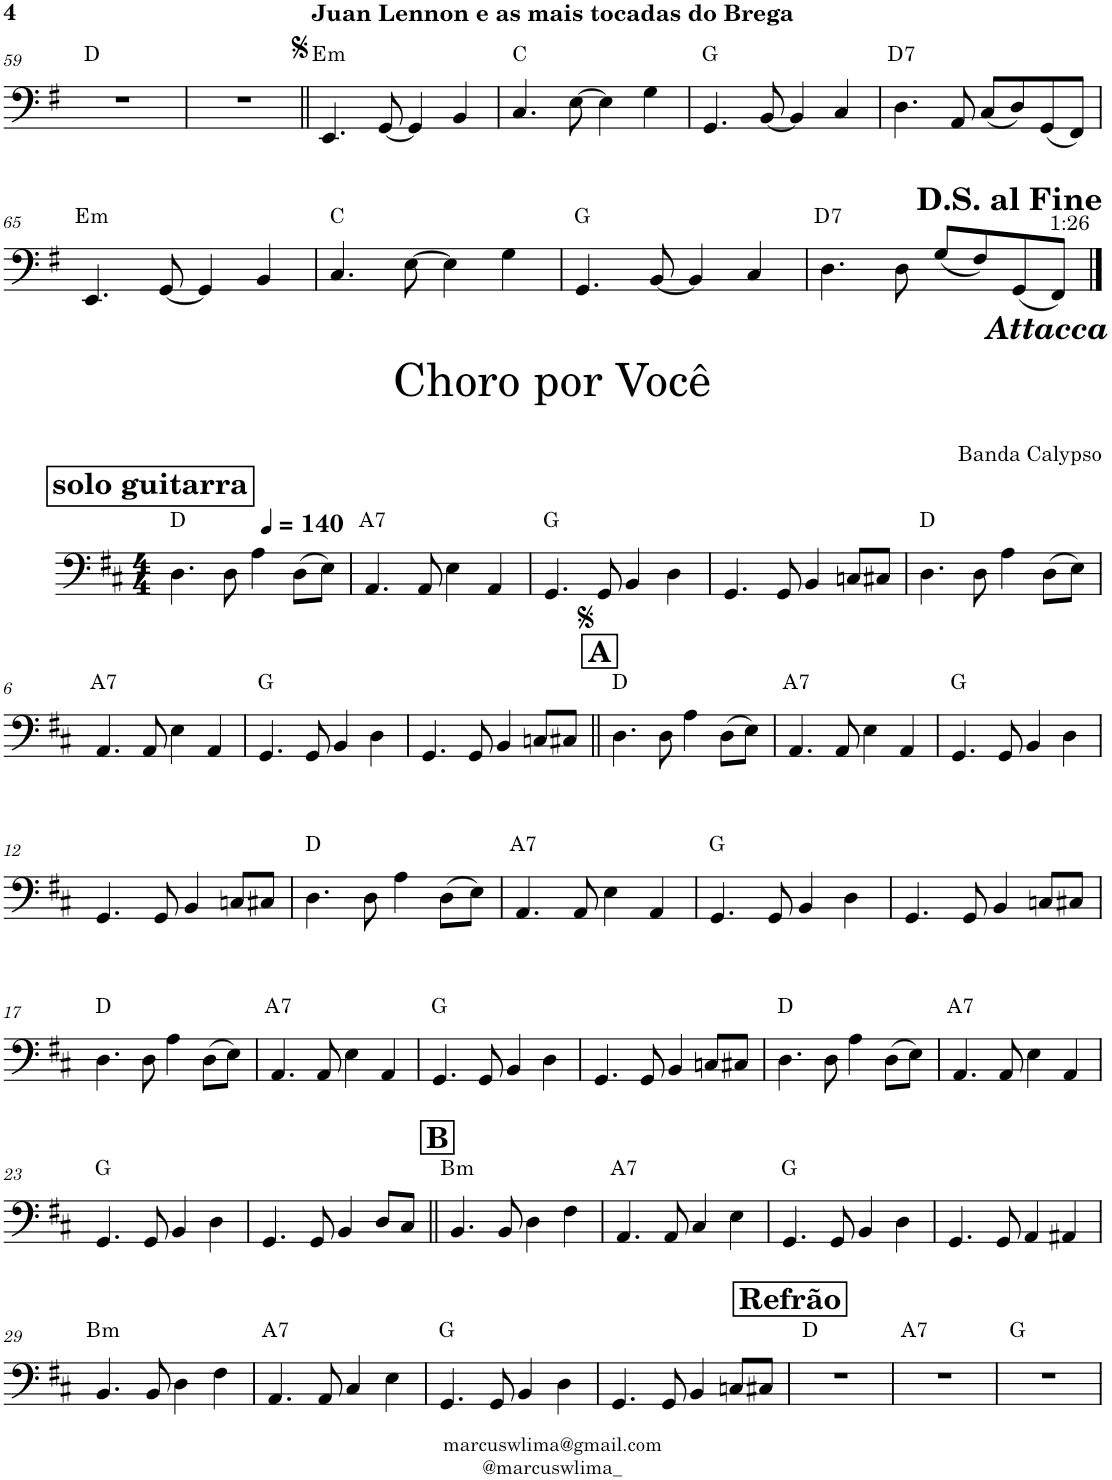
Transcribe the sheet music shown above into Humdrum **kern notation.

**kern	**harte
*part1	*part1
*staff1	*
*I"Electric Bass	*
*I'El. B.	*
!!LO:PB:g=z
*clefF4	*
*Trd7c12	*
*k[f#]	*
*M4/4	*
=59	=59
1r	D:maj
=60	=60
1r	.
=61||	=61||
!	!LO:H:kt=m
4.EE/	E:min
[8GG/	.
4GG/]	.
4BB/	.
=62	=62
4.C/	C:maj
[8E\	.
4E\]	.
4G\	.
=63	=63
4.GG/	G:maj
[8BB/	.
4BB/]	.
4C/	.
=64	=64
!	!LO:H:kt=7
4.D\	D:7
8AA/	.
(8C/L	.
8D/)	.
(8GG/	.
8FF#/J)	.
!!LO:LB:g=z
=65	=65
!	!LO:H:kt=m
4.EE/	E:min
[8GG/	.
4GG/]	.
4BB/	.
=66	=66
4.C/	C:maj
[8E\	.
4E\]	.
4G\	.
=67	=67
4.GG/	G:maj
[8BB/	.
4BB/]	.
4C/	.
=68	=68
4.D\	D:7
8D\	.
(8G/L	.
8F#/)	.
(8GG/	.
!LO:TX:a:t=1&colon;26	!
!LO:TX:b:Bi:t=Attacca	!
8FF#/J)	.
!LO:TX:a:t=<b><font size="15"/>D.S. al Fine</b>	!LO:H:kt=7
!!LO:LB:g=z
==1	==1
!!LO:REH:place=s1:a:B:cj:fs=14:t=solo guitarra
*k[f#c#]	*
*M4/4	*
*MM140	*
4.D\	D:maj
8D\	.
4A\	.
(8D\L	.
8E\J)	.
=2	=2
!	!LO:H:kt=7
4.AA/	A:7
8AA/	.
4E\	.
4AA/	.
=3	=3
4.GG/	G:maj
8GG/	.
4BB/	.
4D\	.
=4	=4
4.GG/	.
8GG/	.
4BB/	.
8Cn/L	.
8C#X/J	.
=5	=5
4.D\	D:maj
8D\	.
4A\	.
(8D\L	.
8E\J)	.
!!LO:LB:g=z
=6	=6
!	!LO:H:kt=7
4.AA/	A:7
8AA/	.
4E\	.
4AA/	.
=7	=7
4.GG/	G:maj
8GG/	.
4BB/	.
4D\	.
=8	=8
4.GG/	.
8GG/	.
4BB/	.
8Cn/L	.
8C#X/J	.
!!LO:REH:place=s1:a:B:cj:fs=14:t=A
=9||	=9||
4.D\	D:maj
8D\	.
4A\	.
(8D\L	.
8E\J)	.
=10	=10
!	!LO:H:kt=7
4.AA/	A:7
8AA/	.
4E\	.
4AA/	.
=11	=11
4.GG/	G:maj
8GG/	.
4BB/	.
4D\	.
!!LO:LB:g=z
=12	=12
4.GG/	.
8GG/	.
4BB/	.
8Cn/L	.
8C#X/J	.
=13	=13
4.D\	D:maj
8D\	.
4A\	.
(8D\L	.
8E\J)	.
=14	=14
!	!LO:H:kt=7
4.AA/	A:7
8AA/	.
4E\	.
4AA/	.
=15	=15
4.GG/	G:maj
8GG/	.
4BB/	.
4D\	.
=16	=16
4.GG/	.
8GG/	.
4BB/	.
8Cn/L	.
8C#X/J	.
!!LO:LB:g=z
=17	=17
4.D\	D:maj
8D\	.
4A\	.
(8D\L	.
8E\J)	.
=18	=18
!	!LO:H:kt=7
4.AA/	A:7
8AA/	.
4E\	.
4AA/	.
=19	=19
4.GG/	G:maj
8GG/	.
4BB/	.
4D\	.
=20	=20
4.GG/	.
8GG/	.
4BB/	.
8Cn/L	.
8C#X/J	.
=21	=21
4.D\	D:maj
8D\	.
4A\	.
(8D\L	.
8E\J)	.
=22	=22
!	!LO:H:kt=7
4.AA/	A:7
8AA/	.
4E\	.
4AA/	.
!!LO:LB:g=z
=23	=23
4.GG/	G:maj
8GG/	.
4BB/	.
4D\	.
=24	=24
4.GG/	.
8GG/	.
4BB/	.
8D/L	.
8C#/J	.
!!LO:REH:place=s1:a:B:cj:fs=14:t=B
=25||	=25||
!	!LO:H:kt=m
4.BB/	B:min
8BB/	.
4D\	.
4F#\	.
=26	=26
!	!LO:H:kt=7
4.AA/	A:7
8AA/	.
4C#/	.
4E\	.
=27	=27
4.GG/	G:maj
8GG/	.
4BB/	.
4D\	.
=28	=28
4.GG/	.
8GG/	.
4AA/	.
4AA#X/	.
!!LO:LB:g=z
=29	=29
!	!LO:H:kt=m
4.BB/	B:min
8BB/	.
4D\	.
4F#\	.
=30	=30
!	!LO:H:kt=7
4.AA/	A:7
8AA/	.
4C#/	.
4E\	.
=31	=31
4.GG/	G:maj
8GG/	.
4BB/	.
4D\	.
=32	=32
4.GG/	.
8GG/	.
4BB/	.
8Cn/L	.
8C#X/J	.
!!LO:REH:place=s1:a:B:cj:fs=14:t=Refrão
=33	=33
1r	D:maj
=34	=34
!	!LO:H:kt=7
1r	A:7
=35	=35
1r	G:maj
=	=
*-	*-
